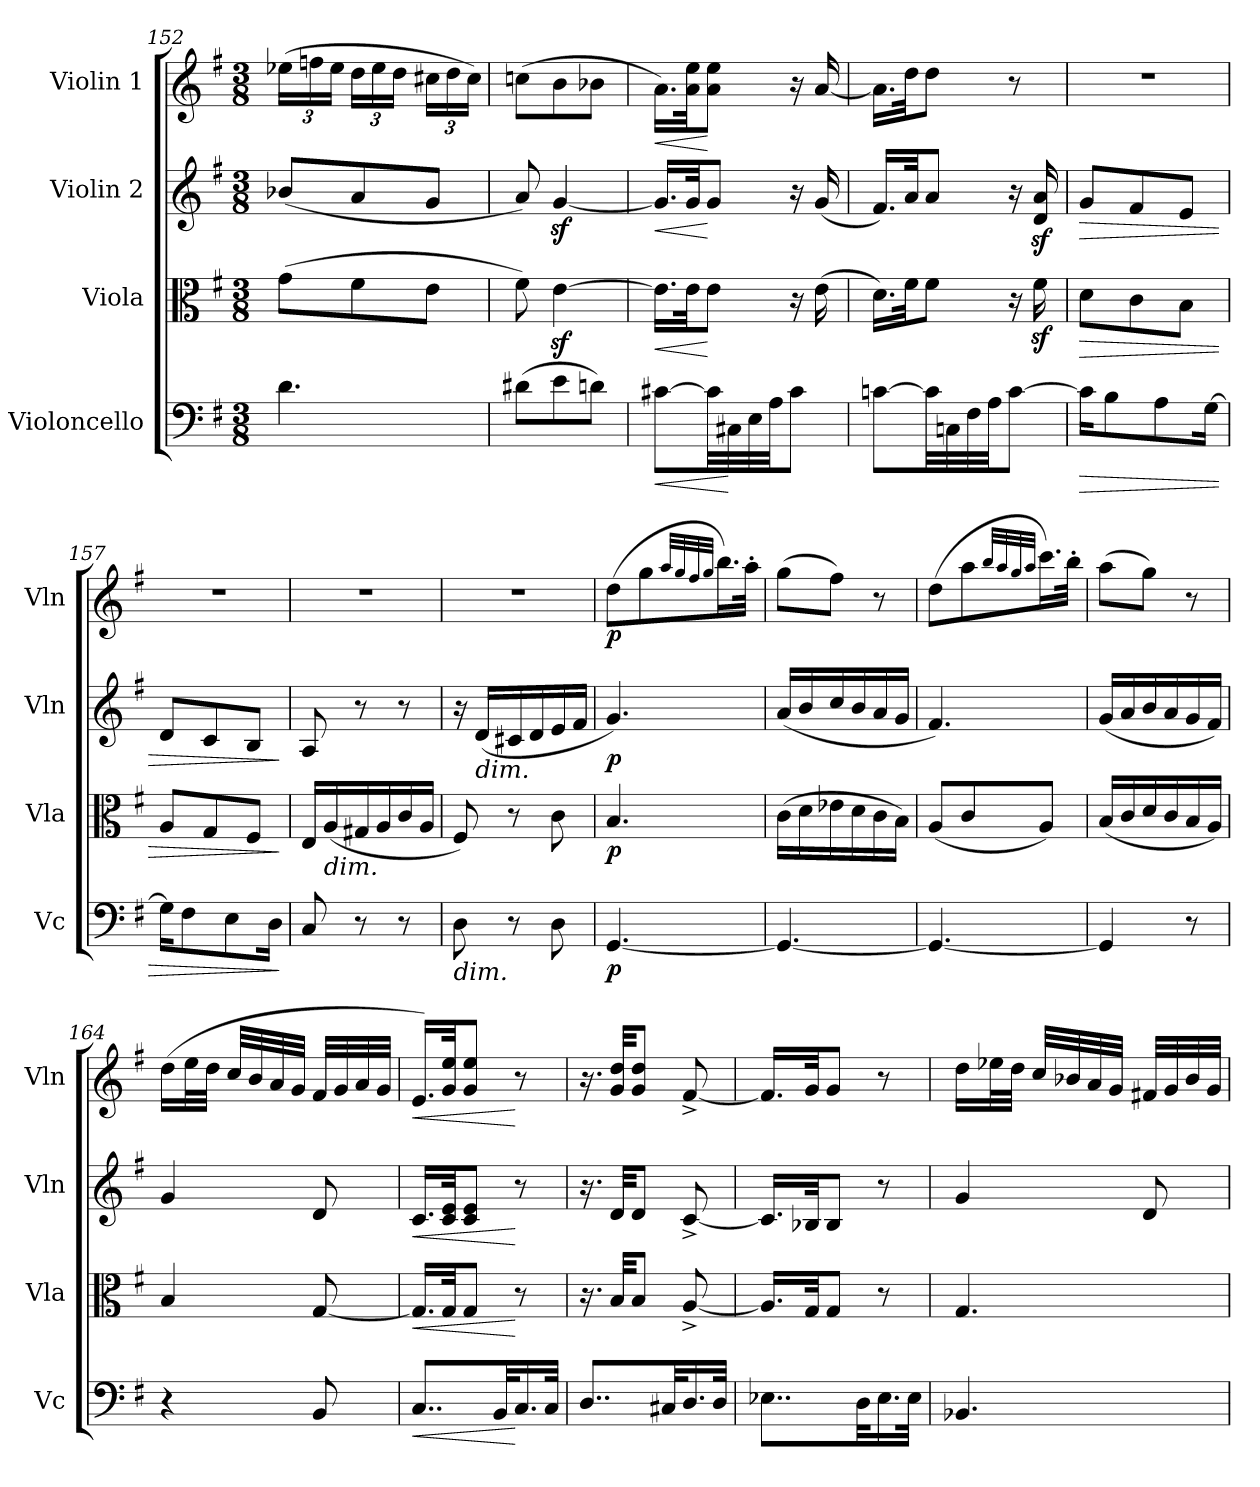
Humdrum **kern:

**kern	**dynam	**kern	**dynam	**kern	**dynam	**kern	**dynam
*part4	*part4	*part3	*part3	*part2	*part2	*part1	*part1
*staff4	*staff4	*staff3	*staff3	*staff2	*staff2	*staff1	*staff1
*I"Violoncello	*	*I"Viola	*	*I"Violin 2	*	*I"Violin 1	*
*I'Vc	*	*I'Vla	*	*I'Vln	*	*I'Vln	*
*clefF4	*	*clefC3	*	*clefG2	*	*clefG2	*
*k[f#]	*	*k[f#]	*	*k[f#]	*	*k[f#]	*
*M3/8	*	*M3/8	*	*M3/8	*	*M3/8	*
*	*	*	*	*	*	*Xbrackettup	*
=152	=152	=152	=152	=152	=152	=152	=152
4.d\	.	(8g\L	.	(8b-X/L	.	(24ee-X\LL	.
.	.	.	.	.	.	24ffn\	.
.	.	.	.	.	.	24ee-\JJ	.
.	.	8f#\	.	8a/	.	24dd\LL	.
.	.	.	.	.	.	24ee-\	.
.	.	.	.	.	.	24dd\JJ	.
.	.	8e\J	.	8g/J	.	24cc#X\LL	.
.	.	.	.	.	.	24dd\	.
.	.	.	.	.	.	24cc#\JJ)	.
!!LO:PB:g=z
=153	=153	=153	=153	=153	=153	=153	=153
(8d#X\L	.	8f#\)	.	8a/)	.	(8ccn\L	.
8e\	.	[4ez<\	.	[4gz</	.	8b\	.
8dn\J)	.	.	.	.	.	8b-X\J	.
!!LO:LB:g=z
=154	=154	=154	=154	=154	=154	=154	=154
!	!LO:HP:b	!	!LO:HP:b	!	!LO:HP:b	!	!LO:HP:b
[8c#X\L	<	16.e\LL]	<	16.g/LL]	<	16.a\LL)	<
.	.	32e\JK	.	32g/JK	.	32a\ 32ee\JK	.
32c#\LL]	.	8e\J	[	8g/J	[	8a\ 8ee\J	[
32C#X\	[	.	.	.	.	.	.
32E\	.	.	.	.	.	.	.
32A\JJ	.	.	.	.	.	.	.
8c#\J	.	16r	.	16r	.	16r	.
.	.	(16e\	.	(16g/	.	[16a/	.
=155	=155	=155	=155	=155	=155	=155	=155
[8cn\L	.	16.d\LL)	.	16.f#/LL)	.	16.a\LL]	.
.	.	32f#\JK	.	32a/JK	.	32dd\JK	.
32c\LL]	.	8f#\J	.	8a/J	.	8dd\J	.
32Cn\	.	.	.	.	.	.	.
32F#\	.	.	.	.	.	.	.
32A\JJ	.	.	.	.	.	.	.
[8c\J	.	16r	.	16r	.	8r	.
.	.	16f#z<\	.	16d/z< 16a/z<	.	.	.
=156	=156	=156	=156	=156	=156	=156	=156
!	!LO:HP:b	!	!LO:HP:b	!	!LO:HP:b	!	!
16c\KL]	>	8d\L	>	8g/L	>	4.r	.
8B\	.	.	.	.	.	.	.
.	.	8c\	.	8f#/	.	.	.
8A\	.	.	.	.	.	.	.
.	.	8B\J	.	8e/J	.	.	.
[16G\Jk	.	.	.	.	.	.	.
=157	=157	=157	=157	=157	=157	=157	=157
16G\KL]	.	8A/L	.	8d/L	.	4.r	.
8F#\	.	.	.	.	.	.	.
.	.	8G/	.	8c/	.	.	.
8E\	.	.	.	.	.	.	.
.	.	8F#/J	.	8B/J	.	.	.
16D\Jk	.	.	.	.	.	.	.
.	]	.	]	.	]	.	.
=158	=158	=158	=158	=158	=158	=158	=158
8C/	.	16E/LL	.	8A/	.	4.r	.
!	!	!LO:TX:b:i:t=dim.	!	!	!	!	!
.	.	(16A/	.	.	.	.	.
8r	.	16G#X/	.	8r	.	.	.
.	.	16A/	.	.	.	.	.
8r	.	16c/	.	8r	.	.	.
.	.	16A/JJ	.	.	.	.	.
=159	=159	=159	=159	=159	=159	=159	=159
!LO:TX:b:i:t=dim.	!	!	!	!	!	!	!
8D\	.	8F#/)	.	16r	.	4.r	.
!	!	!	!	!LO:TX:b:i:t=dim.	!	!	!
.	.	.	.	(16d/LL	.	.	.
8r	.	8r	.	16c#X/	.	.	.
.	.	.	.	16d/	.	.	.
8D\	.	8c\	.	16e/	.	.	.
.	.	.	.	16f#/JJ	.	.	.
!!LO:PB:g=z
=160	=160	=160	=160	=160	=160	=160	=160
!	!LO:DY:b	!	!LO:DY:b	!	!LO:DY:b	!	!LO:DY:b
[4.GG/	p	4.B/	p	4.g/)	p	(8dd\L	p
.	.	.	.	.	.	8gg\	.
.	.	.	.	.	.	32qaa/LLL	.
.	.	.	.	.	.	32qgg/	.
.	.	.	.	.	.	32qff#/	.
.	.	.	.	.	.	32qgg/JJJ	.
.	.	.	.	.	.	16.bb\L)	.
.	.	.	.	.	.	32aa'\JJk	.
=161	=161	=161	=161	=161	=161	=161	=161
4.GG/_	.	(16c\LL	.	(16a/LL	.	(8gg\L	.
.	.	16d\	.	16b/	.	.	.
.	.	16e-X\	.	16cc/	.	8ff#\J)	.
.	.	16d\	.	16b/	.	.	.
.	.	16c\	.	16a/	.	8r	.
.	.	16B\JJ)	.	16g/JJ	.	.	.
=162	=162	=162	=162	=162	=162	=162	=162
4.GG/_	.	(8A/L	.	4.f#/)	.	(8dd\L	.
.	.	8c/	.	.	.	8aa\	.
.	.	.	.	.	.	32qbb/LLL	.
.	.	.	.	.	.	32qaa/	.
.	.	.	.	.	.	32qgg/	.
.	.	.	.	.	.	32qaa/JJJ	.
.	.	8A/J)	.	.	.	16.ccc\L)	.
.	.	.	.	.	.	32bb'\JJk	.
=163	=163	=163	=163	=163	=163	=163	=163
4GG/]	.	(16B/LL	.	(16g/LL	.	(8aa\L	.
.	.	16c/	.	16a/	.	.	.
.	.	16d/	.	16b/	.	8gg\J)	.
.	.	16c/	.	16a/	.	.	.
8r	.	16B/	.	16g/	.	8r	.
.	.	16A/JJ)	.	16f#/JJ)	.	.	.
=164	=164	=164	=164	=164	=164	=164	=164
4r	.	4B/	.	4g/	.	(16dd\LL	.
.	.	.	.	.	.	32ee\L	.
.	.	.	.	.	.	32dd\JJJ	.
.	.	.	.	.	.	32cc/LLL	.
.	.	.	.	.	.	32b/	.
.	.	.	.	.	.	32a/	.
.	.	.	.	.	.	32g/JJJ	.
8BB/	.	[8G/	.	8d/	.	32f#/LLL	.
.	.	.	.	.	.	32g/	.
.	.	.	.	.	.	32a/	.
.	.	.	.	.	.	32g/JJJ	.
=165	=165	=165	=165	=165	=165	=165	=165
!	!LO:HP:b	!	!LO:HP:b	!	!LO:HP:b	!	!LO:HP:b
8..C/L	<	16.G/LL]	<	16.c/LL	<	16.e/LL)	<
.	.	32G/JK	.	32c/ 32e/JK	.	32g/ 32ee/JK	.
.	.	8G/J	.	8c/ 8e/J	.	8g/ 8ee/J	.
32BB/KL	.	.	.	.	.	.	.
16.C/	[	8r	[	8r	[	8r	[
32C/JJk	.	.	.	.	.	.	.
!!LO:LB:g=z
=166	=166	=166	=166	=166	=166	=166	=166
8..D/L	.	16.r	.	16.r	.	16.r	.
.	.	32B/KKL	.	32d/KKL	.	32g/ 32dd/KKL	.
.	.	8B/J	.	8d/J	.	8g/ 8dd/J	.
32C#X/KL	.	.	.	.	.	.	.
16.D/	.	[8A^/	.	[8c^/	.	[8f#^/	.
32D/JJk	.	.	.	.	.	.	.
=167	=167	=167	=167	=167	=167	=167	=167
8..E-X\L	.	16.A/LL]	.	16.c/LL]	.	16.f#/LL]	.
.	.	32G/JK	.	32B-X/JK	.	32g/JK	.
.	.	8G/J	.	8B-/J	.	8g/J	.
32D\KL	.	.	.	.	.	.	.
16.E-\	.	8r	.	8r	.	8r	.
32E-\JJk	.	.	.	.	.	.	.
=168	=168	=168	=168	=168	=168	=168	=168
4.BB-X/	.	4.G/	.	4g/	.	16dd\LL	.
.	.	.	.	.	.	32ee-X\L	.
.	.	.	.	.	.	32dd\JJJ	.
.	.	.	.	.	.	32cc/LLL	.
.	.	.	.	.	.	32b-X/	.
.	.	.	.	.	.	32a/	.
.	.	.	.	.	.	32g/JJJ	.
.	.	.	.	8d/	.	32f#X/LLL	.
.	.	.	.	.	.	32g/	.
.	.	.	.	.	.	32b-/	.
.	.	.	.	.	.	32g/JJJ	.
=	=	=	=	=	=	=	=
*-	*-	*-	*-	*-	*-	*-	*-
